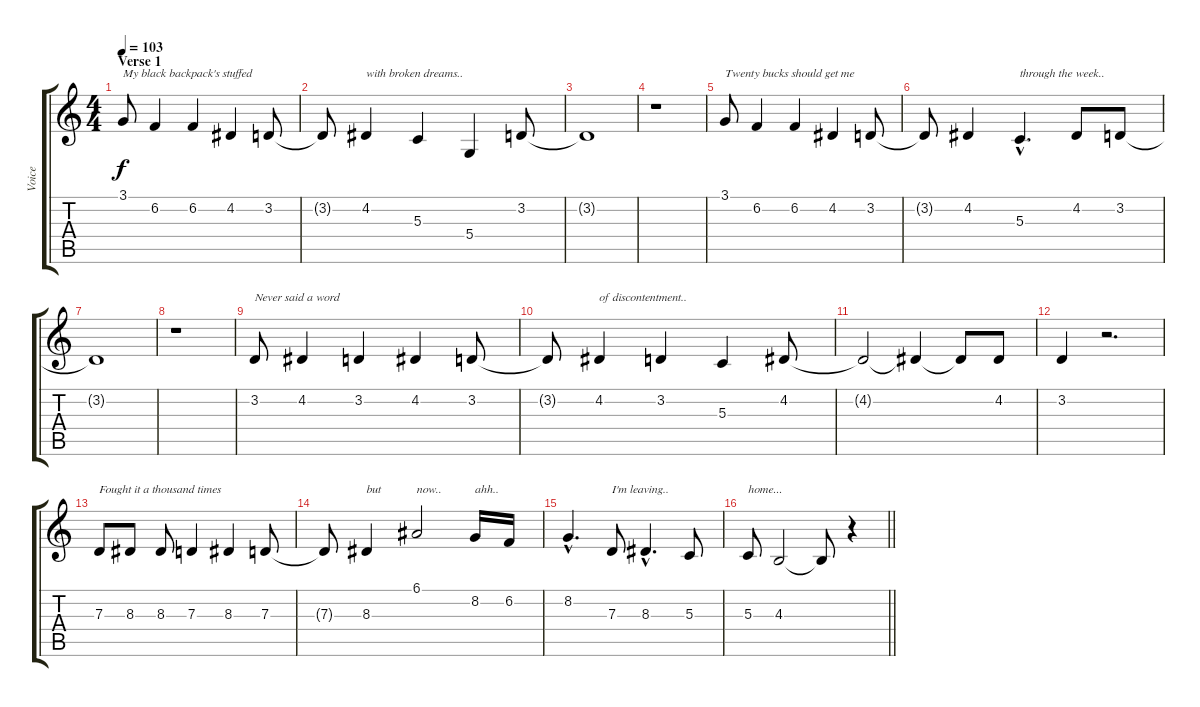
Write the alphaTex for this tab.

\track ("Voice" "Voice") {instrument flute}
\staff {score tabs}
\tuning (E4 B3 G3 D3 A2 E2) {hide}
\ts (4 4)
\section ("" "Verse 1")
\tempo 103
\clef g2
\ks c
3.1.8{txt "My black backpack's stuffed" dy f instrument flute} 6.2.4 6.2.4 4.2.4 3.2.8 |
3.2{t}.8 4.2.4{txt "with broken dreams.."} 5.3.4 5.4.4 3.2.8 |
3.2{t}.1 |
r.1 |
3.1.8{txt "Twenty bucks should get me"} 6.2.4 6.2.4 4.2.4 3.2.8 |
3.2{t}.8 4.2.4 5.3{hac}.4{d txt "through the week.."} 4.2.8 3.2.8 |
3.2{t}.1 |
r.1 |
3.2.8{txt "Never said a word"} 4.2.4 3.2.4 4.2.4 3.2.8 |
3.2{t}.8 4.2.4{txt "of discontentment.."} 3.2.4 5.3.4 4.2.8 |
4.2{t}.2 4.2{t}.4 4.2{t}.8 4.2.8 |
3.2.4 r.2{d} |
7.3.8{txt "Fought it a thousand times"} 8.3.8 8.3.8 7.3.4 8.3.4 7.3.8 |
7.3{t}.8 8.3.4{txt "but"} 6.1.2{txt "now.."} 8.2.16{txt "ahh.."} 6.2.16 |
8.2{hac}.4{d} 7.3.8{txt "I'm leaving.."} 8.3{hac}.4{d} 5.3.8 |
\barLineRight lightlight
5.3.8{txt "home..."} 4.3.2 4.3{t}.8 r.4
